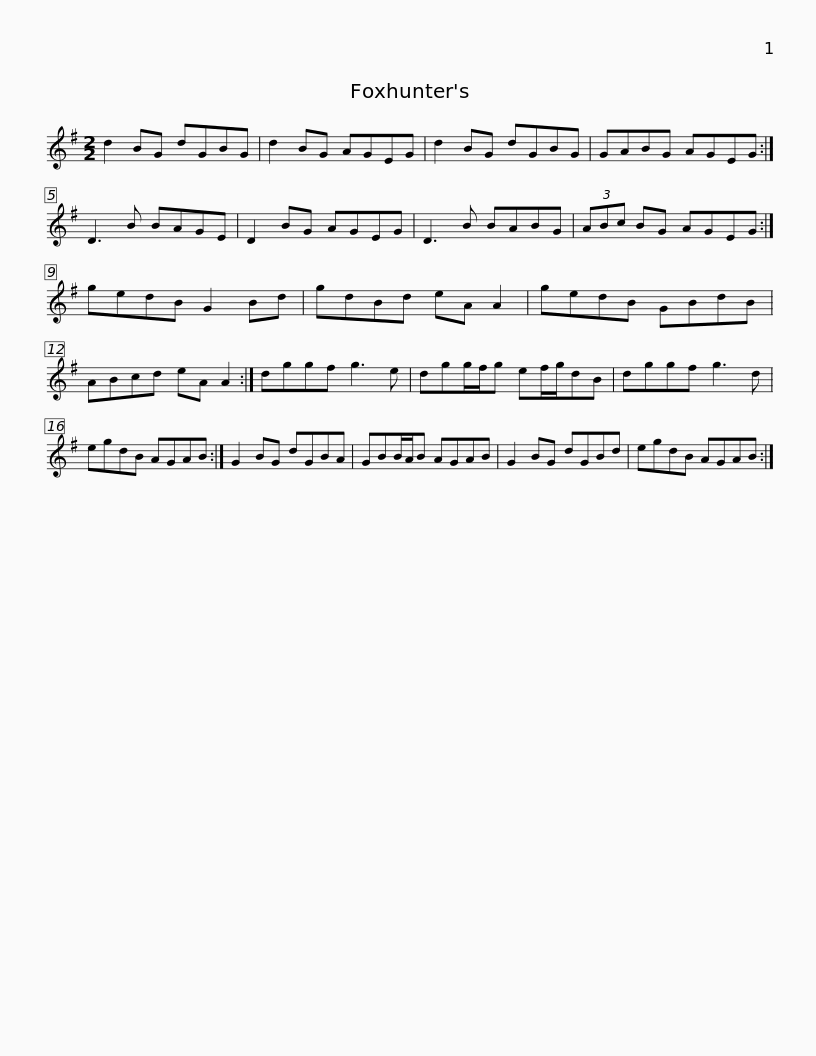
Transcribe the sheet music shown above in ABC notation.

X:1
L:1/8
M:2/2
I:linebreak $
K:G
V:1 treble
V:1
 d2 BG dGBG | d2 BG AGEG | d2 BG dGBG | GABG AGEG :| D3 B BAGE | %5
 D2 BG AGEG |$ D3 B BABG | (3ABc BG AGEG :| gedB G2 Bd | gdBd eA A2 | %10
 gedB GBdB | ABcd eA A2 :|$ dggf g3 e | dgg/f/g ef/g/dB | dggf g3 d | %15
 egdB AGAB :| G2 BG dGBA |$ GBB/A/B AGAB | G2 BG dGBd | egdB AGAB :| %20
